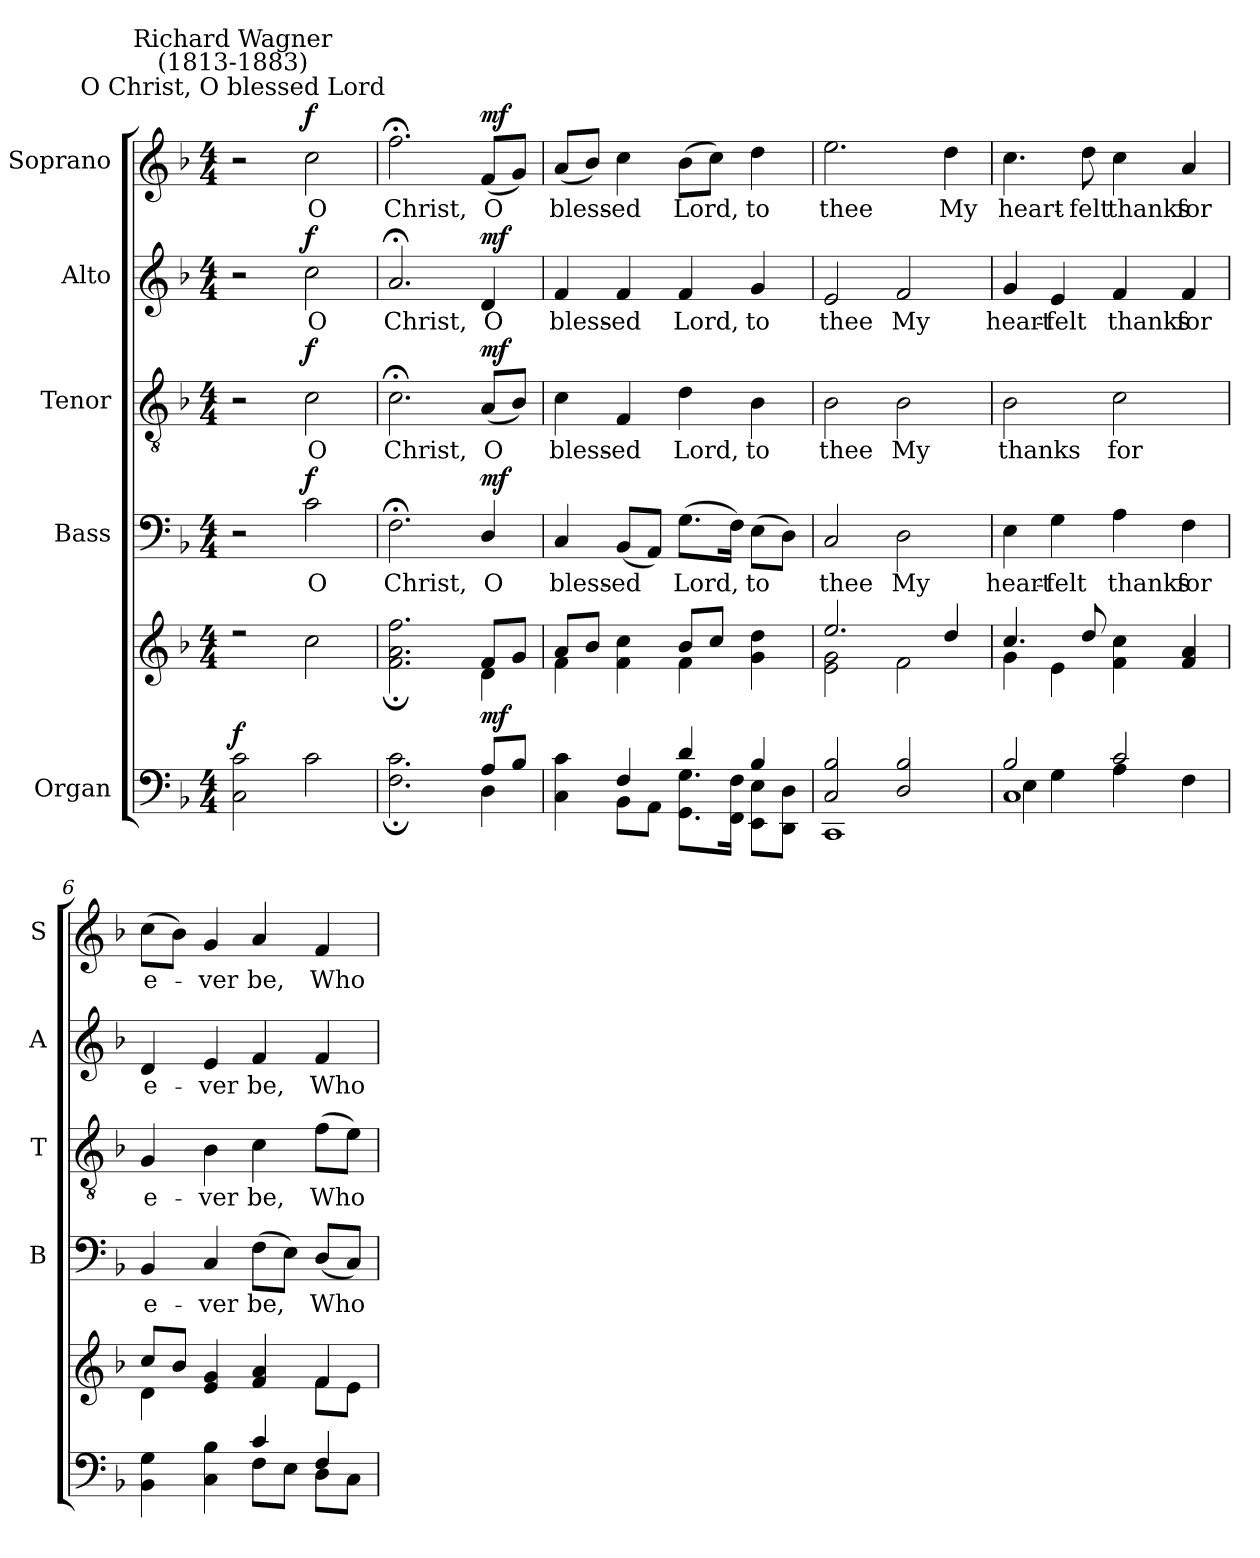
**kern	**kern	**dynam	**kern	**text	**dynam	**kern	**text	**dynam	**kern	**text	**dynam	**kern	**text	**dynam
*part5	*part5	*part5	*part4	*part4	*part4	*part3	*part3	*part3	*part2	*part2	*part2	*part1	*part1	*part1
*staff6	*staff5	*staff5/6	*staff4	*staff4	*staff4	*staff3	*staff3	*staff3	*staff2	*staff2	*staff2	*staff1	*staff1	*staff1
*I"Organ	*	*	*I"Bass	*	*	*I"Tenor	*	*	*I"Alto	*	*	*I"Soprano	*	*
*	*	*	*I'B	*	*	*I'T	*	*	*I'A	*	*	*I'S	*	*
*clefF4	*clefG2	*	*clefF4	*	*	*clefGv2	*	*	*clefG2	*	*	*clefG2	*	*
*k[b-]	*k[b-]	*	*k[b-]	*	*	*k[b-]	*	*	*k[b-]	*	*	*k[b-]	*	*
*F:	*F:	*	*F:	*	*	*F:	*	*	*F:	*	*	*F:	*	*
*M4/4	*M4/4	*	*M4/4	*	*	*M4/4	*	*	*M4/4	*	*	*M4/4	*	*
=1	=1	=1	=1	=1	=1	=1	=1	=1	=1	=1	=1	=1	=1	=1
*^	*^	*	*	*	*	*	*	*	*	*	*	*	*	*
*	*^	*	*	*	*	*	*	*	*	*	*	*	*	*	*	*
!	!	!	!	!	!	!	!	!	!	!	!	!	!	!	!LO:TX:a:cj:t=O Christ, O blessed Lord	!	!
!	!	!	!	!	!	!	!	!	!	!	!	!	!	!	!LO:TX:a:cj:t=Richard Wagner\n(1813-1883)	!	!
!	!	!	!	!	!LO:DY:a=2	!	!	!	!	!	!	!	!	!	!	!	!
1ryy	2C\ 2c\	1ryy	2r	1ryy	f	2r	.	.	2r	.	.	2r	.	.	2r	.	.
!	!	!	!	!	!	!	!LO:LY:b	!LO:DY:b	!	!LO:LY:b	!LO:DY:b	!	!LO:LY:b	!LO:DY:b	!	!LO:LY:b	!LO:DY:b
.	2c\	.	2cc\	.	.	2c	O	f	2c	O	f	2cc	O	f	2cc	O	f
=2	=2	=2	=2	=2	=2	=2	=2	=2	=2	=2	=2	=2	=2	=2	=2	=2	=2
!	!	!	!	!	!	!	!LO:LY:b	!	!	!LO:LY:b	!	!	!LO:LY:b	!	!	!LO:LY:b	!
2.ryy	2.F\;< 2.c\;<	1ryy	2.ryy	2.f\;< 2.a\;< 2.ff\;<	.	2.F;<	Christ,	.	2.c;<	Christ,	.	2.a;<	Christ,	.	2.ff;<	Christ,	.
!	!	!	!	!	!LO:DY:a=2	!	!LO:LY:b	!LO:DY:b	!	!LO:LY:b	!LO:DY:b	!	!LO:LY:b	!LO:DY:b	!	!LO:LY:b	!LO:DY:b
8A/L	4D\	.	8f/L	4d\	mf	4D/	O	mf	(<8AL	O	mf	4d	O	mf	(<8fL	O	mf
8B-/J	.	.	8g/J	.	.	.	.	.	8B-J)	.	.	.	.	.	8gJ)	.	.
=3	=3	=3	=3	=3	=3	=3	=3	=3	=3	=3	=3	=3	=3	=3	=3	=3	=3
!	!	!	!	!	!	!	!LO:LY:b	!	!	!LO:LY:b	!	!	!LO:LY:b	!	!	!LO:LY:b	!
4ryy	4C\ 4c\	1ryy	8a/L	4f\	.	4C	bless-	.	4c	bless-	.	4f	bless-	.	(<8aL	bless-	.
.	.	.	8b-/J	.	.	.	.	.	.	.	.	.	.	.	8b-J)	.	.
!	!	!	!	!	!	!	!LO:LY:b	!	!	!LO:LY:b	!	!	!LO:LY:b	!	!	!LO:LY:b	!
4F/	8BB-\L	.	4ryy	4f\ 4cc\	.	(<8BB-L	-ed	.	4F	-ed	.	4f	-ed	.	4cc	ed	.
.	8AA\J	.	.	.	.	8AAJ)	.	.	.	.	.	.	.	.	.	.	.
!	!	!	!	!	!	!	!LO:LY:b	!	!	!LO:LY:b	!	!	!LO:LY:b	!	!	!LO:LY:b	!
4d/	8.GG\ 8.G\L	.	8b-/L	4f\	.	(>8.GL	Lord,	.	4d	Lord,	.	4f	Lord,	.	(>8b-L	Lord,	.
.	.	.	8cc/J	.	.	.	.	.	.	.	.	.	.	.	8ccJ)	.	.
.	16FF\ 16F\J	.	.	.	.	16FJ)	.	.	.	.	.	.	.	.	.	.	.
!	!	!	!	!	!	!	!LO:LY:b	!	!	!LO:LY:b	!	!	!LO:LY:b	!	!	!LO:LY:b	!
4B-/	8EE\ 8E\L	.	4ryy	4g\ 4dd\	.	(>8EL	to	.	4B-	to	.	4g	to	.	4dd	to	.
.	8DD\ 8D\J	.	.	.	.	8DJ)	.	.	.	.	.	.	.	.	.	.	.
=4	=4	=4	=4	=4	=4	=4	=4	=4	=4	=4	=4	=4	=4	=4	=4	=4	=4
!	!	!	!	!	!	!	!LO:LY:b	!	!	!LO:LY:b	!	!	!LO:LY:b	!	!	!LO:LY:b	!
2C/ 2B-/	1CC\	1ryy	2.ee/	2e\ 2g\	.	2C	thee	.	2B-	thee	.	2e	thee	.	2.ee	thee	.
!	!	!	!	!	!	!	!LO:LY:b	!	!	!LO:LY:b	!	!	!LO:LY:b	!	!	!	!
2D/ 2B-/	.	.	.	2f\	.	2D	My	.	2B-	My	.	2f	My	.	.	.	.
!	!	!	!	!	!	!	!	!	!	!	!	!	!	!	!	!LO:LY:b	!
.	.	.	4dd/	.	.	.	.	.	.	.	.	.	.	.	4dd	My	.
=5	=5	=5	=5	=5	=5	=5	=5	=5	=5	=5	=5	=5	=5	=5	=5	=5	=5
!	!	!	!	!	!	!	!LO:LY:b	!	!	!LO:LY:b	!	!	!LO:LY:b	!	!	!LO:LY:b	!
2B-/	1C\	4E\	4.cc/	4g\	.	4E	heart-	.	2B-	thanks	.	4g	heart-	.	4.cc	heart-	.
!	!	!	!	!	!	!	!LO:LY:b	!	!	!	!	!	!LO:LY:b	!	!	!	!
.	.	4G\	.	4e\	.	4G	-felt	.	.	.	.	4e	-felt	.	.	.	.
!	!	!	!	!	!	!	!	!	!	!	!	!	!	!	!	!LO:LY:b	!
.	.	.	8dd/	.	.	.	.	.	.	.	.	.	.	.	8dd	-felt	.
!	!	!	!	!	!	!	!LO:LY:b	!	!	!LO:LY:b	!	!	!LO:LY:b	!	!	!LO:LY:b	!
2c/	.	4A\	2ryy	4f\ 4cc\	.	4A	thanks	.	2c	for	.	4f	thanks	.	4cc	thanks	.
!	!	!	!	!	!	!	!LO:LY:b	!	!	!	!	!	!LO:LY:b	!	!	!LO:LY:b	!
.	.	4F\	.	4f/ 4a/	.	4F	for	.	.	.	.	4f	for	.	4a	for	.
=6	=6	=6	=6	=6	=6	=6	=6	=6	=6	=6	=6	=6	=6	=6	=6	=6	=6
!	!	!	!	!	!	!	!LO:LY:b	!	!	!LO:LY:b	!	!	!LO:LY:b	!	!	!LO:LY:b	!
2ryy	1ryy	4BB-\ 4G\	8cc/L	4d\	.	4BB-	e-	.	4G	e-	.	4d	e-	.	(>8ccL	e-	.
.	.	.	8b-/J	.	.	.	.	.	.	.	.	.	.	.	8b-J)	.	.
!	!	!	!	!	!	!	!LO:LY:b	!	!	!LO:LY:b	!	!	!LO:LY:b	!	!	!LO:LY:b	!
.	.	4C\ 4B-\	4e/ 4g/	4ryy	.	4C	-ver	.	4B-	-ver	.	4e	-ver	.	4g	ver	.
!	!	!	!	!	!	!	!LO:LY:b	!	!	!LO:LY:b	!	!	!LO:LY:b	!	!	!LO:LY:b	!
4c/	.	8F\L	4f/ 4a/	4ryy	.	(>8FL	be,	.	4c	be,	.	4f	be,	.	4a	be,	.
.	.	8E\J	.	.	.	8EJ)	.	.	.	.	.	.	.	.	.	.	.
!	!	!	!	!	!	!	!LO:LY:b	!	!	!LO:LY:b	!	!	!LO:LY:b	!	!	!LO:LY:b	!
4F/	.	8D\L	4f/	8f\L	.	(<8DL	Who	.	(>8fL	Who	.	4f	Who	.	4f	Who	.
.	.	8C\J	.	8e\J	.	8CJ)	.	.	8eJ)	.	.	.	.	.	.	.	.
*v	*v	*v	*	*	*	*	*	*	*	*	*	*	*	*	*	*	*
*	*v	*v	*	*	*	*	*	*	*	*	*	*	*	*	*
=	=	=	=	=	=	=	=	=	=	=	=	=	=	=
*-	*-	*-	*-	*-	*-	*-	*-	*-	*-	*-	*-	*-	*-	*-
